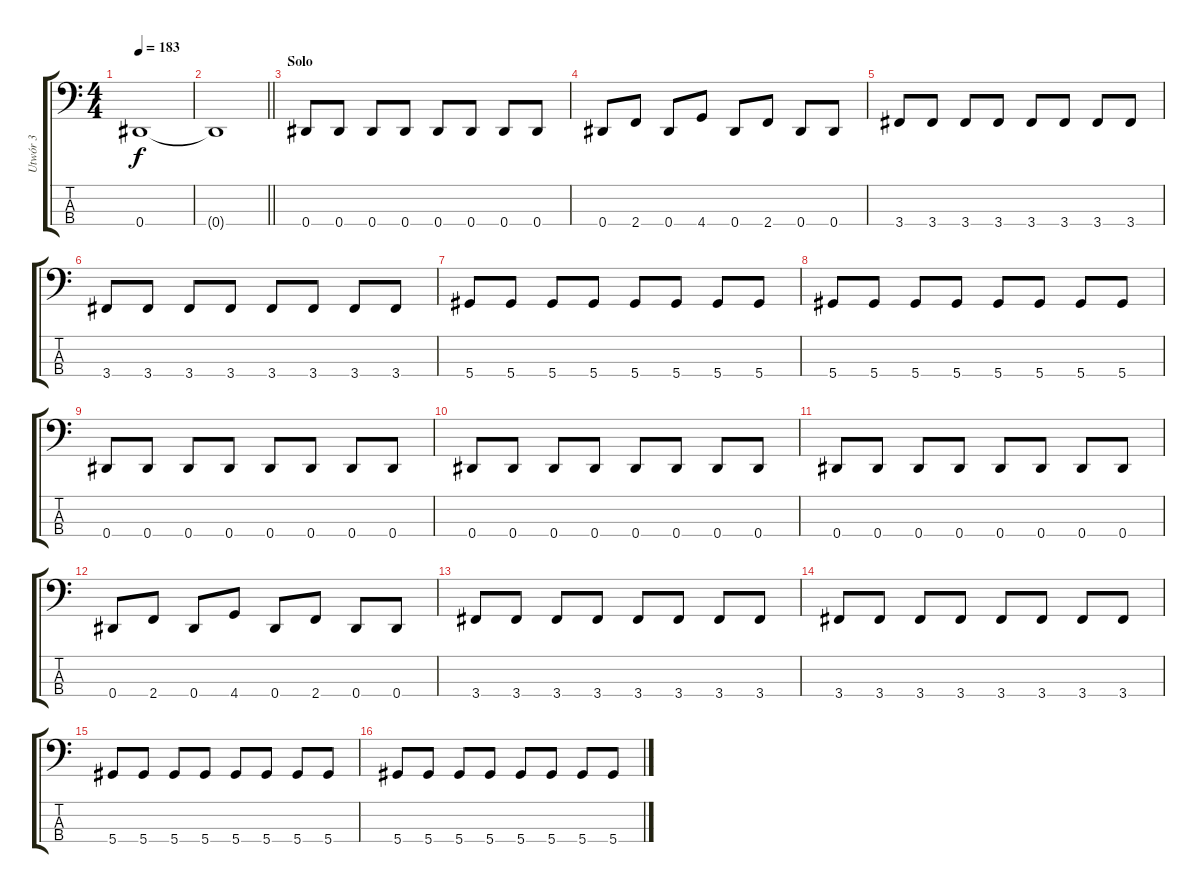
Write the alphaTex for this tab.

\track ("Utwór 3" "Utwór 3") {instrument electricbasspick}
\staff {score tabs}
\tuning (Gb2 Db2 Ab1 Eb1) {hide}
\ts (4 4)
\tempo 183
\clef f4
\ks c
0.4.1{dy f} |
\barLineRight lightlight
0.4{t}.1 |
\section ("" "Solo")
0.4.8 0.4.8 0.4.8 0.4.8 0.4.8 0.4.8 0.4.8 0.4.8 |
0.4.8 2.4.8 0.4.8 4.4.8 0.4.8 2.4.8 0.4.8 0.4.8 |
3.4.8 3.4.8 3.4.8 3.4.8 3.4.8 3.4.8 3.4.8 3.4.8 |
3.4.8 3.4.8 3.4.8 3.4.8 3.4.8 3.4.8 3.4.8 3.4.8 |
5.4.8 5.4.8 5.4.8 5.4.8 5.4.8 5.4.8 5.4.8 5.4.8 |
5.4.8 5.4.8 5.4.8 5.4.8 5.4.8 5.4.8 5.4.8 5.4.8 |
0.4.8 0.4.8 0.4.8 0.4.8 0.4.8 0.4.8 0.4.8 0.4.8 |
0.4.8 0.4.8 0.4.8 0.4.8 0.4.8 0.4.8 0.4.8 0.4.8 |
0.4.8 0.4.8 0.4.8 0.4.8 0.4.8 0.4.8 0.4.8 0.4.8 |
0.4.8 2.4.8 0.4.8 4.4.8 0.4.8 2.4.8 0.4.8 0.4.8 |
3.4.8 3.4.8 3.4.8 3.4.8 3.4.8 3.4.8 3.4.8 3.4.8 |
3.4.8 3.4.8 3.4.8 3.4.8 3.4.8 3.4.8 3.4.8 3.4.8 |
5.4.8 5.4.8 5.4.8 5.4.8 5.4.8 5.4.8 5.4.8 5.4.8 |
5.4.8 5.4.8 5.4.8 5.4.8 5.4.8 5.4.8 5.4.8 5.4.8
